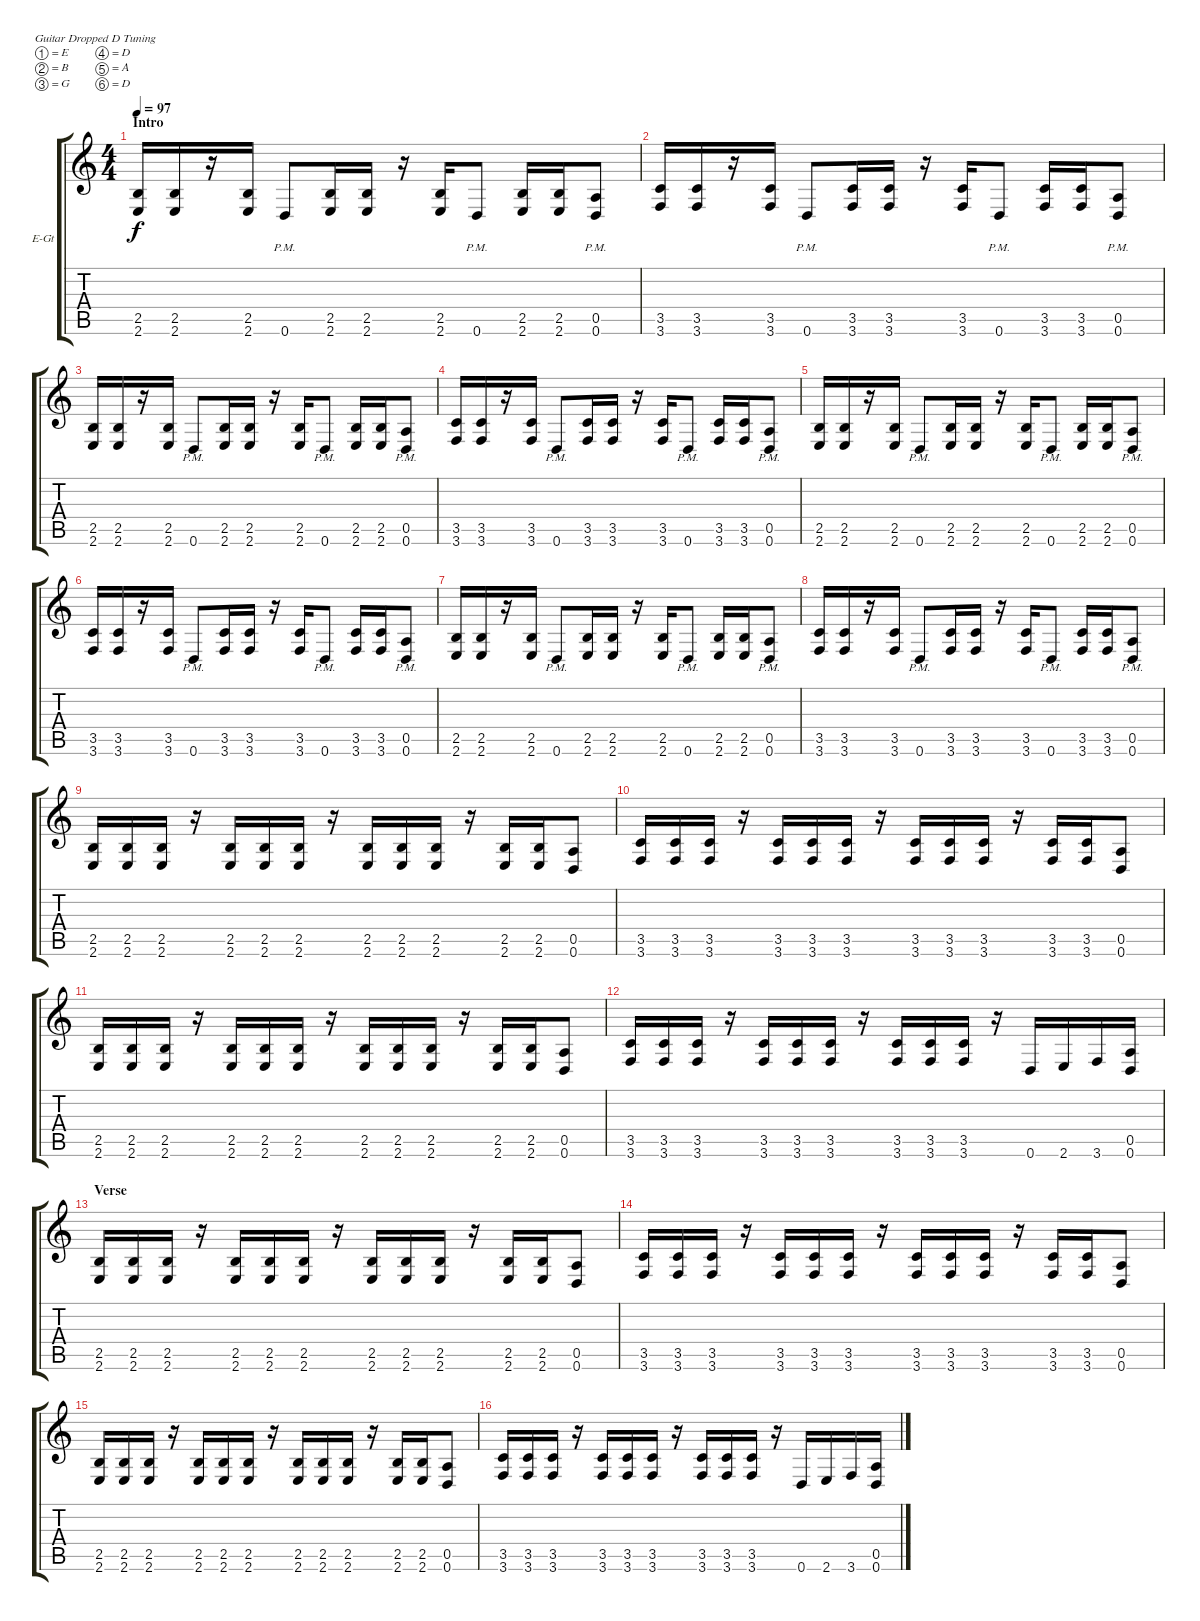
\bracketExtendMode groupsimilarinstruments
\firstSystemTrackNameOrientation horizontal
\otherSystemsTrackNameOrientation horizontal
\track ("Jerry Horton" "E-Gt") {instrument distortionguitar}
\staff {score tabs}
\tuning (E4 B3 G3 D3 A2 D2)
\ts (4 4)
\section ("" "Intro")
\tempo 97
\clef g2
\ks c
(2.5 2.6).16{dy f instrument distortionguitar} (2.5 2.6).16 r.16 (2.5 2.6).16 0.6{pm}.8 (2.5 2.6).16 (2.5 2.6).16 r.16 (2.5 2.6).16 0.6{pm}.8 (2.5 2.6).16 (2.5 2.6).16 (0.5{pm} 0.6{pm}).8 |
(3.5 3.6).16 (3.5 3.6).16 r.16 (3.5 3.6).16 0.6{pm}.8 (3.5 3.6).16 (3.5 3.6).16 r.16 (3.5 3.6).16 0.6{pm}.8 (3.5 3.6).16 (3.5 3.6).16 (0.5{pm} 0.6{pm}).8 |
(2.5 2.6).16 (2.5 2.6).16 r.16 (2.5 2.6).16 0.6{pm}.8 (2.5 2.6).16 (2.5 2.6).16 r.16 (2.5 2.6).16 0.6{pm}.8 (2.5 2.6).16 (2.5 2.6).16 (0.5{pm} 0.6{pm}).8 |
(3.5 3.6).16 (3.5 3.6).16 r.16 (3.5 3.6).16 0.6{pm}.8 (3.5 3.6).16 (3.5 3.6).16 r.16 (3.5 3.6).16 0.6{pm}.8 (3.5 3.6).16 (3.5 3.6).16 (0.5{pm} 0.6{pm}).8 |
(2.5 2.6).16 (2.5 2.6).16 r.16 (2.5 2.6).16 0.6{pm}.8 (2.5 2.6).16 (2.5 2.6).16 r.16 (2.5 2.6).16 0.6{pm}.8 (2.5 2.6).16 (2.5 2.6).16 (0.5{pm} 0.6{pm}).8 |
(3.5 3.6).16 (3.5 3.6).16 r.16 (3.5 3.6).16 0.6{pm}.8 (3.5 3.6).16 (3.5 3.6).16 r.16 (3.5 3.6).16 0.6{pm}.8 (3.5 3.6).16 (3.5 3.6).16 (0.5{pm} 0.6{pm}).8 |
(2.5 2.6).16 (2.5 2.6).16 r.16 (2.5 2.6).16 0.6{pm}.8 (2.5 2.6).16 (2.5 2.6).16 r.16 (2.5 2.6).16 0.6{pm}.8 (2.5 2.6).16 (2.5 2.6).16 (0.5{pm} 0.6{pm}).8 |
(3.5 3.6).16 (3.5 3.6).16 r.16 (3.5 3.6).16 0.6{pm}.8 (3.5 3.6).16 (3.5 3.6).16 r.16 (3.5 3.6).16 0.6{pm}.8 (3.5 3.6).16 (3.5 3.6).16 (0.5{pm} 0.6{pm}).8 |
(2.5 2.6).16 (2.5 2.6).16 (2.5 2.6).16 r.16 (2.5 2.6).16 (2.5 2.6).16 (2.5 2.6).16 r.16 (2.5 2.6).16 (2.5 2.6).16 (2.5 2.6).16 r.16 (2.5 2.6).16 (2.5 2.6).16 (0.5 0.6).8 |
(3.5 3.6).16 (3.5 3.6).16 (3.5 3.6).16 r.16 (3.5 3.6).16 (3.5 3.6).16 (3.5 3.6).16 r.16 (3.5 3.6).16 (3.5 3.6).16 (3.5 3.6).16 r.16 (3.5 3.6).16 (3.5 3.6).16 (0.6 0.5).8 |
(2.5 2.6).16 (2.5 2.6).16 (2.5 2.6).16 r.16 (2.5 2.6).16 (2.5 2.6).16 (2.5 2.6).16 r.16 (2.5 2.6).16 (2.5 2.6).16 (2.5 2.6).16 r.16 (2.5 2.6).16 (2.5 2.6).16 (0.5 0.6).8 |
(3.5 3.6).16 (3.5 3.6).16 (3.5 3.6).16 r.16 (3.5 3.6).16 (3.5 3.6).16 (3.5 3.6).16 r.16 (3.5 3.6).16 (3.5 3.6).16 (3.5 3.6).16 r.16 0.6.16 2.6.16 3.6.16 (0.5 0.6).16 |
\section ("" "Verse")
(2.5 2.6).16 (2.5 2.6).16 (2.5 2.6).16 r.16 (2.5 2.6).16 (2.5 2.6).16 (2.5 2.6).16 r.16 (2.5 2.6).16 (2.5 2.6).16 (2.5 2.6).16 r.16 (2.5 2.6).16 (2.5 2.6).16 (0.5 0.6).8 |
(3.5 3.6).16 (3.5 3.6).16 (3.5 3.6).16 r.16 (3.5 3.6).16 (3.5 3.6).16 (3.5 3.6).16 r.16 (3.5 3.6).16 (3.5 3.6).16 (3.5 3.6).16 r.16 (3.5 3.6).16 (3.5 3.6).16 (0.6 0.5).8 |
(2.5 2.6).16 (2.5 2.6).16 (2.5 2.6).16 r.16 (2.5 2.6).16 (2.5 2.6).16 (2.5 2.6).16 r.16 (2.5 2.6).16 (2.5 2.6).16 (2.5 2.6).16 r.16 (2.5 2.6).16 (2.5 2.6).16 (0.5 0.6).8 |
(3.5 3.6).16 (3.5 3.6).16 (3.5 3.6).16 r.16 (3.5 3.6).16 (3.5 3.6).16 (3.5 3.6).16 r.16 (3.5 3.6).16 (3.5 3.6).16 (3.5 3.6).16 r.16 0.6.16 2.6.16 3.6.16 (0.5 0.6).16
